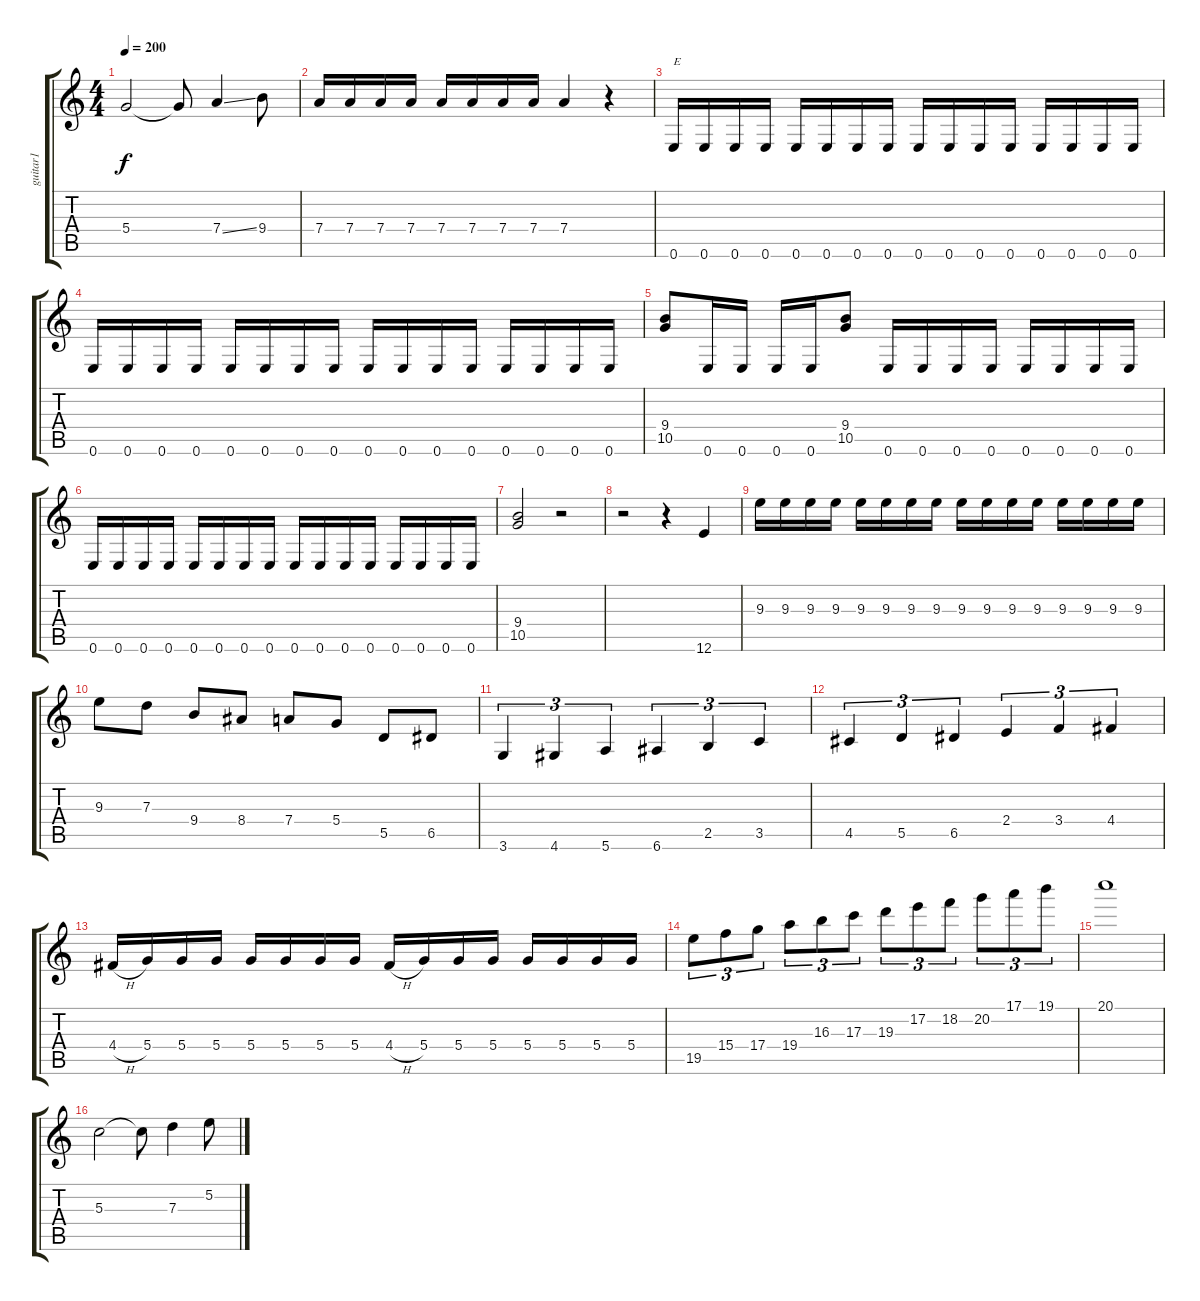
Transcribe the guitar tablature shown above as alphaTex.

\track ("guitar1" "guitar1") {instrument distortionguitar}
\staff {score tabs}
\tuning (E4 B3 G3 D3 A2 E2) {hide}
\ts (4 4)
\tempo 200
\clef g2
\ks c
5.4.2{dy f} 5.4{t}.8 7.4{ss}.4 9.4.8 |
7.4.16 7.4.16 7.4.16 7.4.16 7.4.16 7.4.16 7.4.16 7.4.16 7.4.4 r.4 |
0.6.16{txt "E"} 0.6.16 0.6.16 0.6.16 0.6.16 0.6.16 0.6.16 0.6.16 0.6.16 0.6.16 0.6.16 0.6.16 0.6.16 0.6.16 0.6.16 0.6.16 |
0.6.16 0.6.16 0.6.16 0.6.16 0.6.16 0.6.16 0.6.16 0.6.16 0.6.16 0.6.16 0.6.16 0.6.16 0.6.16 0.6.16 0.6.16 0.6.16 |
(9.4 10.5).8 0.6.16 0.6.16 0.6.16 0.6.16 (9.4 10.5).8 0.6.16 0.6.16 0.6.16 0.6.16 0.6.16 0.6.16 0.6.16 0.6.16 |
0.6.16 0.6.16 0.6.16 0.6.16 0.6.16 0.6.16 0.6.16 0.6.16 0.6.16 0.6.16 0.6.16 0.6.16 0.6.16 0.6.16 0.6.16 0.6.16 |
(9.4 10.5).2 r.2 |
r.2 r.4 12.6.4 |
9.3.16 9.3.16 9.3.16 9.3.16 9.3.16 9.3.16 9.3.16 9.3.16 9.3.16 9.3.16 9.3.16 9.3.16 9.3.16 9.3.16 9.3.16 9.3.16 |
9.3.8 7.3.8 9.4.8 8.4.8 7.4.8 5.4.8 5.5.8 6.5.8 |
3.6.4{tu (3 2)} 4.6.4{tu (3 2)} 5.6.4{tu (3 2)} 6.6.4{tu (3 2)} 2.5.4{tu (3 2)} 3.5.4{tu (3 2)} |
4.5.4{tu (3 2)} 5.5.4{tu (3 2)} 6.5.4{tu (3 2)} 2.4.4{tu (3 2)} 3.4.4{tu (3 2)} 4.4.4{tu (3 2)} |
4.4{h}.16 5.4.16 5.4.16 5.4.16 5.4.16 5.4.16 5.4.16 5.4.16 4.4{h}.16 5.4.16 5.4.16 5.4.16 5.4.16 5.4.16 5.4.16 5.4.16 |
19.5.8{tu (3 2)} 15.4.8{tu (3 2)} 17.4.8{tu (3 2)} 19.4.8{tu (3 2)} 16.3.8{tu (3 2)} 17.3.8{tu (3 2)} 19.3.8{tu (3 2)} 17.2.8{tu (3 2)} 18.2.8{tu (3 2)} 20.2.8{tu (3 2)} 17.1.8{tu (3 2)} 19.1.8{tu (3 2)} |
20.1.1 |
5.3.2 5.3{t}.8 7.3.4 5.2.8
